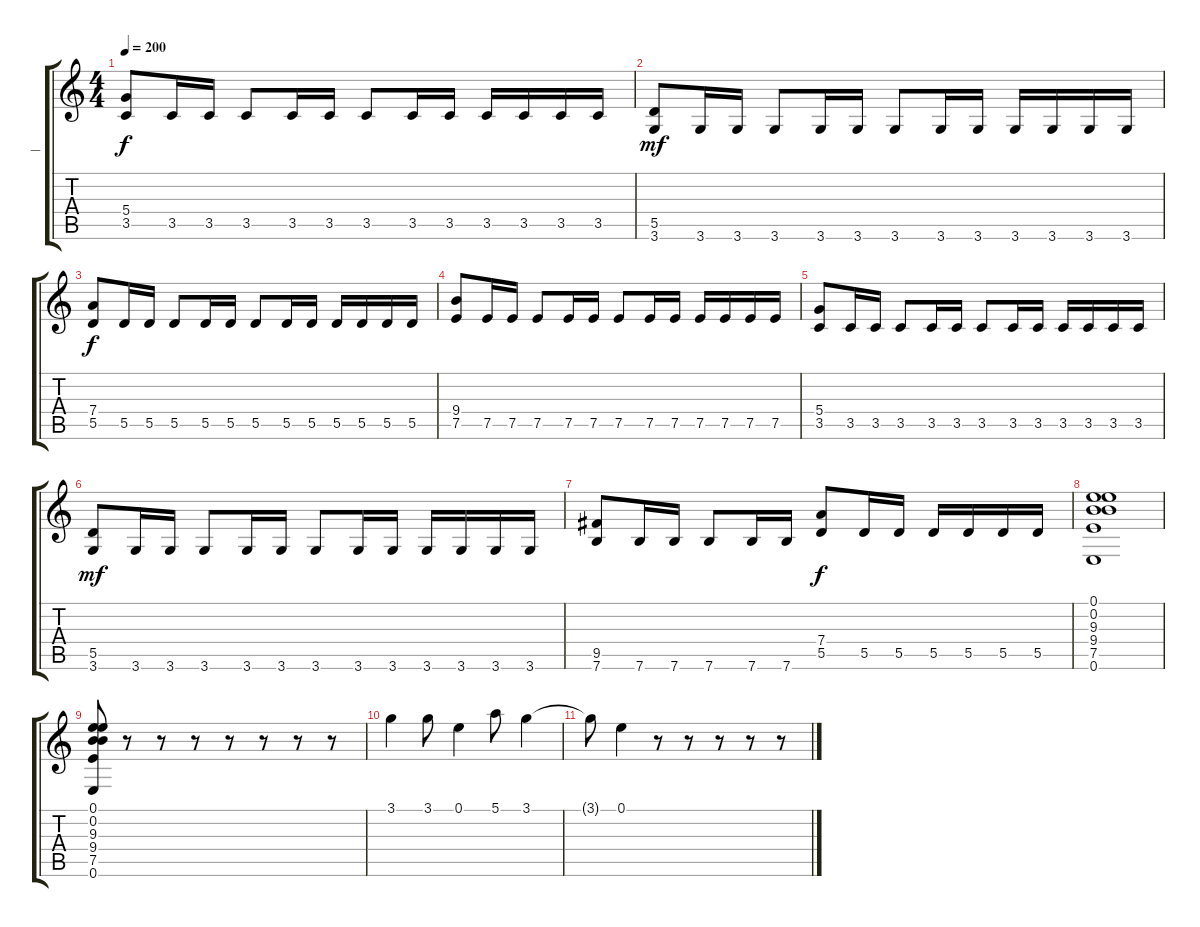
\track ("   |" "   |") {instrument distortionguitar}
\staff {score tabs}
\tuning (E4 B3 G3 D3 A2 E2) {hide}
\ts (4 4)
\tempo 200
\clef g2
\ks c
(5.4 3.5).8{dy f} 3.5.16 3.5.16 3.5.8 3.5.16 3.5.16 3.5.8 3.5.16 3.5.16 3.5.16 3.5.16 3.5.16 3.5.16 |
(5.5 3.6).8{dy mf} 3.6.16 3.6.16 3.6.8 3.6.16 3.6.16 3.6.8 3.6.16 3.6.16 3.6.16 3.6.16 3.6.16 3.6.16 |
(7.4 5.5).8{dy f} 5.5.16 5.5.16 5.5.8 5.5.16 5.5.16 5.5.8 5.5.16 5.5.16 5.5.16 5.5.16 5.5.16 5.5.16 |
(9.4 7.5).8 7.5.16 7.5.16 7.5.8 7.5.16 7.5.16 7.5.8 7.5.16 7.5.16 7.5.16 7.5.16 7.5.16 7.5.16 |
(5.4 3.5).8 3.5.16 3.5.16 3.5.8 3.5.16 3.5.16 3.5.8 3.5.16 3.5.16 3.5.16 3.5.16 3.5.16 3.5.16 |
(5.5 3.6).8{dy mf} 3.6.16 3.6.16 3.6.8 3.6.16 3.6.16 3.6.8 3.6.16 3.6.16 3.6.16 3.6.16 3.6.16 3.6.16 |
(9.5 7.6).8 7.6.16 7.6.16 7.6.8 7.6.16 7.6.16 (7.4 5.5).8{dy f} 5.5.16 5.5.16 5.5.16 5.5.16 5.5.16 5.5.16 |
(0.1 0.2 9.3 9.4 7.5 0.6).1 |
(0.1 0.2 9.3 9.4 7.5 0.6).8 r.8 r.8 r.8 r.8 r.8 r.8 r.8 |
3.1.4 3.1.8 0.1.4 5.1.8 3.1.4 |
3.1{t}.8 0.1.4 r.8 r.8 r.8 r.8 r.8
